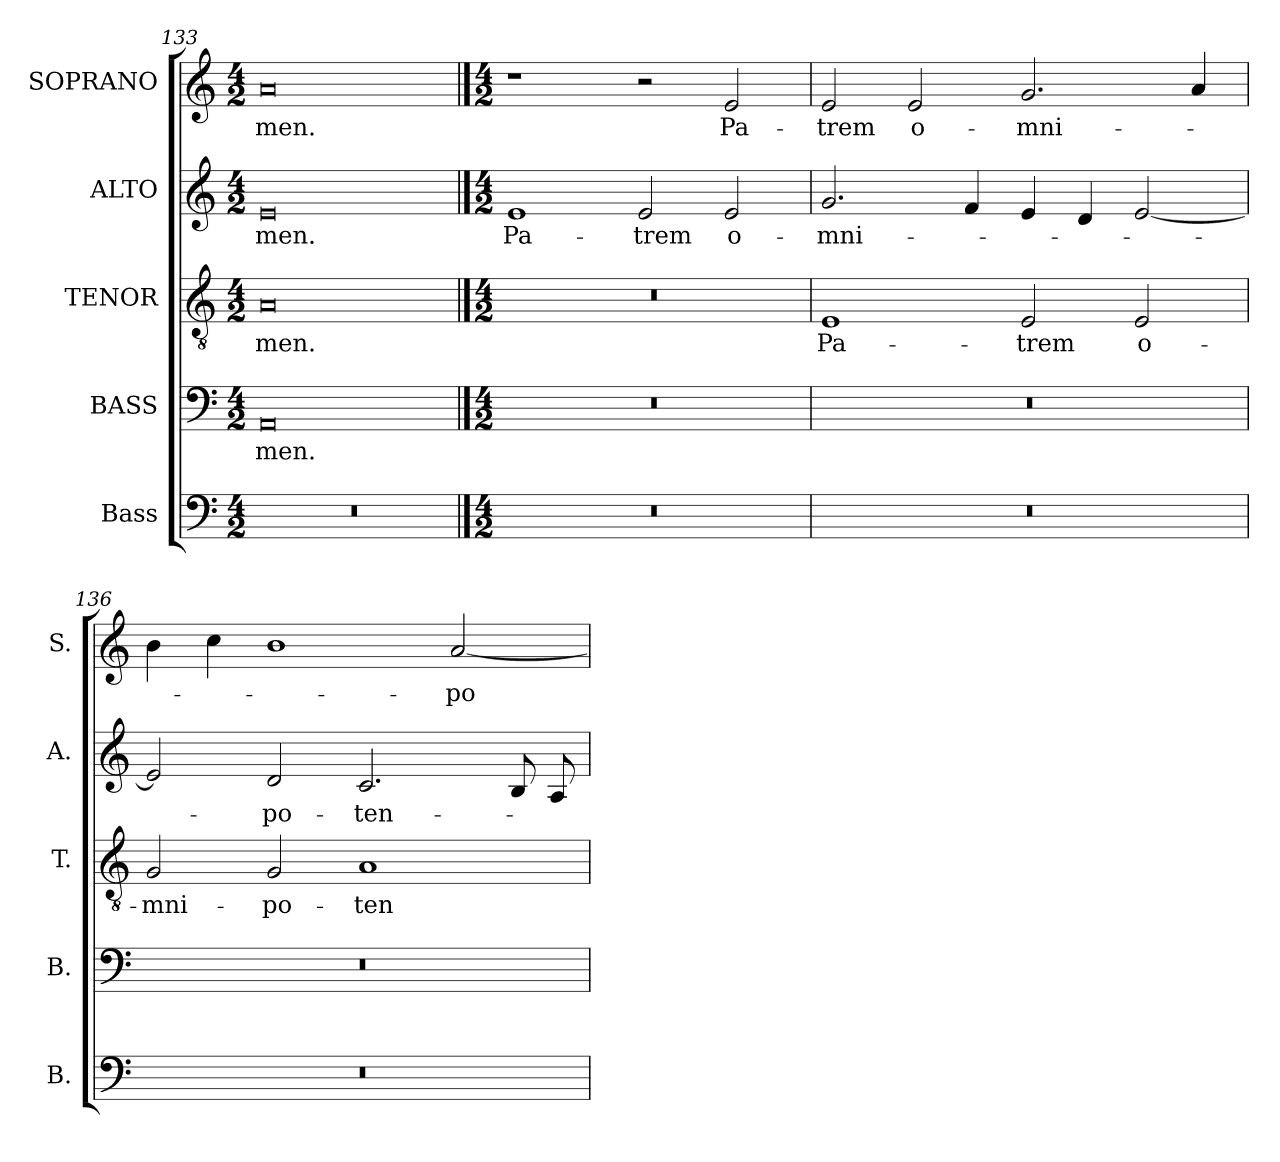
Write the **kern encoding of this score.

**kern	**kern	**text	**kern	**text	**kern	**text	**kern	**text
*part5	*part4	*part4	*part3	*part3	*part2	*part2	*part1	*part1
*staff5	*staff4	*staff4	*staff3	*staff3	*staff2	*staff2	*staff1	*staff1
*I"Bass	*I"BASS	*	*I"TENOR	*	*I"ALTO	*	*I"SOPRANO	*
*I'B.	*I'B.	*	*I'T.	*	*I'A.	*	*I'S.	*
*clefF4	*clefF4	*	*clefGv2	*	*clefG2	*	*clefG2	*
*	*	*	*ITrd7c12	*	*	*	*	*
*k[]	*k[]	*	*k[]	*	*k[]	*	*k[]	*
*C:	*C:	*	*C:	*	*C:	*	*C:	*
*M4/2	*M4/2	*	*M4/2	*	*M4/2	*	*M4/2	*
=133	=133	=133	=133	=133	=133	=133	=133	=133
!LO:N:vis=1	!	!	!	!	!	!	!	!
!	!	!LO:LY:b:color=#000000	!	!	!	!	!	!
!	!	!	!	!LO:LY:b:color=#000000	!	!	!	!
!	!	!	!	!	!	!LO:LY:b:color=#000000	!	!
!	!	!	!	!	!	!	!	!LO:LY:b:color=#000000
0r	0AAi	-men.	0AAi	-men.	0ei	-men.	0ai	-men.
!!LO:LB:g=z
==134	==134	==134	==134	==134	==134	==134	==134	==134
*M4/2	*M4/2	*	*M4/2	*	*M4/2	*	*M4/2	*
!LO:N:vis=1	!LO:N:vis=1	!	!LO:N:vis=1	!	!	!	!	!
!	!	!	!	!	!	!LO:LY:b:color=#000000	!	!
0r	0r	.	0r	.	1ei	Pa-	1r	.
!	!	!	!	!	!	!LO:LY:b:color=#000000	!	!
.	.	.	.	.	2ei/	-trem	2r	.
!	!	!	!	!	!	!LO:LY:b:color=#000000	!	!
!	!	!	!	!	!	!	!	!LO:LY:b:color=#000000
.	.	.	.	.	2ei/	o-	2ei/	Pa-
=135	=135	=135	=135	=135	=135	=135	=135	=135
!LO:N:vis=1	!LO:N:vis=1	!	!	!	!	!	!	!
!	!	!	!	!LO:LY:b:color=#000000	!	!	!	!
!	!	!	!	!	!	!LO:LY:b:color=#000000	!	!
!	!	!	!	!	!	!	!	!LO:LY:b:color=#000000
0r	0r	.	1EEi	Pa-	2.gi/	-mni-	2ei/	-trem
!	!	!	!	!	!	!	!	!LO:LY:b:color=#000000
.	.	.	.	.	.	.	2ei/	o-
.	.	.	.	.	4fi/	.	.	.
!	!	!	!	!LO:LY:b:color=#000000	!	!	!	!
!	!	!	!	!	!	!	!	!LO:LY:b:color=#000000
.	.	.	2EEi/	-trem	4ei/	.	2.gi/	-mni-
.	.	.	.	.	4di/	.	.	.
!	!	!	!	!LO:LY:b:color=#000000	!	!	!	!
.	.	.	2EEi/	o-	[2ei/	.	.	.
.	.	.	.	.	.	.	4ai/	.
=136	=136	=136	=136	=136	=136	=136	=136	=136
!LO:N:vis=1	!LO:N:vis=1	!	!	!	!	!	!	!
!	!	!	!	!LO:LY:b:color=#000000	!	!	!	!
0r	0r	.	2GGi/	-mni-	2ei/]	.	4bi\	.
.	.	.	.	.	.	.	4cci\	.
!	!	!	!	!LO:LY:b:color=#000000	!	!	!	!
!	!	!	!	!	!	!LO:LY:b:color=#000000	!	!
.	.	.	2GGi/	-po-	2di/	-po-	1bi	.
!	!	!	!	!LO:LY:b:color=#000000	!	!	!	!
!	!	!	!	!	!	!LO:LY:b:color=#000000	!	!
.	.	.	1AAi	-ten-	2.ci/	-ten-	.	.
!	!	!	!	!	!	!	!	!LO:LY:b:color=#000000
.	.	.	.	.	.	.	[2ai/	-po-
.	.	.	.	.	8Bi/	.	.	.
.	.	.	.	.	8Ai/	.	.	.
=	=	=	=	=	=	=	=	=
*-	*-	*-	*-	*-	*-	*-	*-	*-
